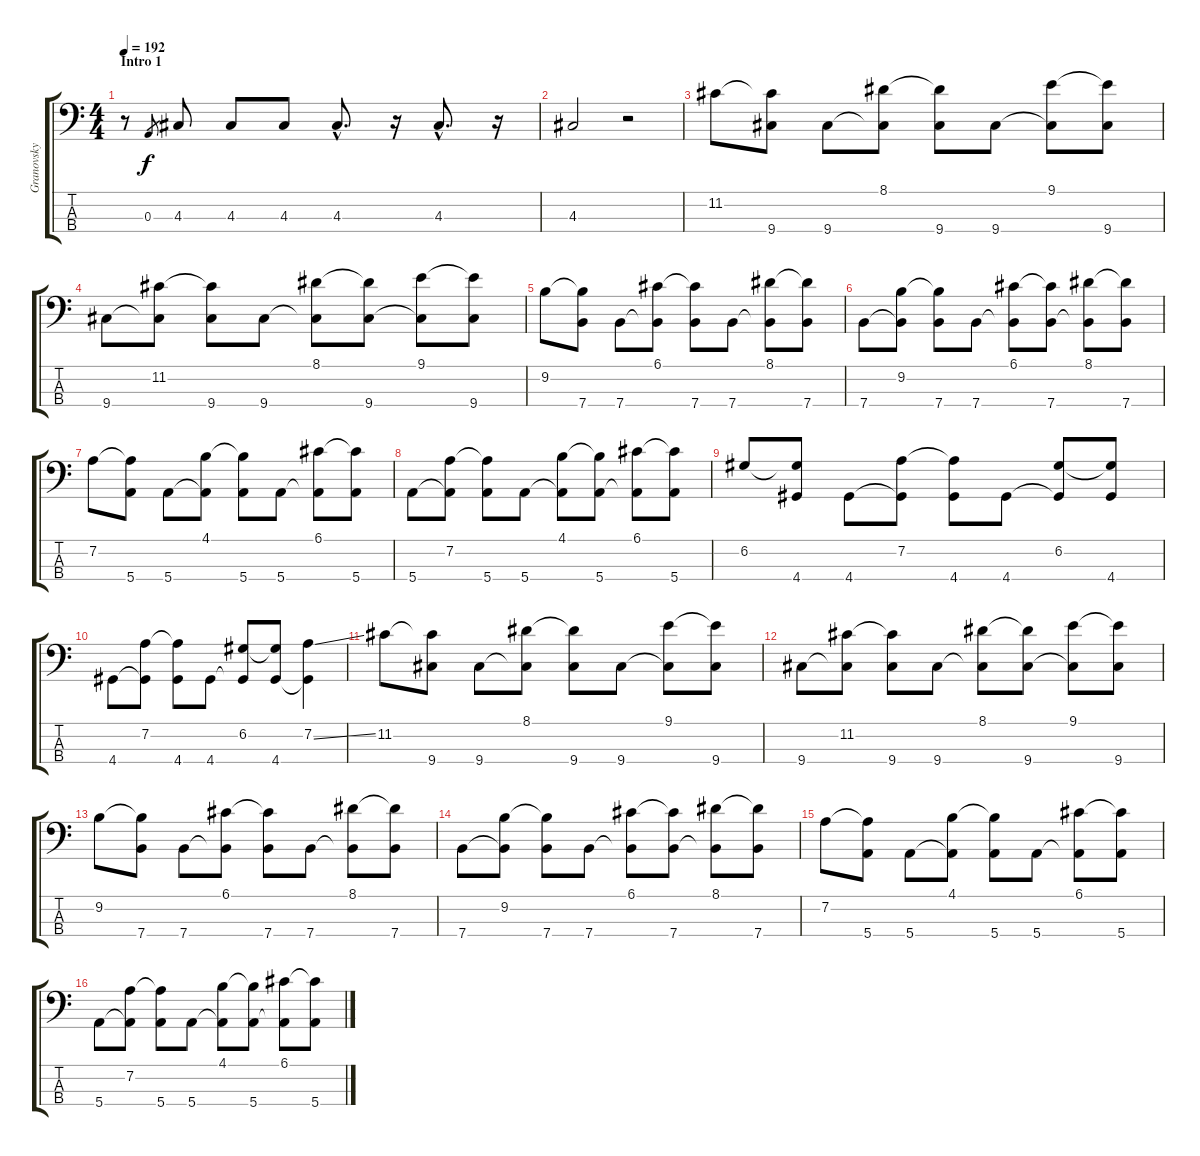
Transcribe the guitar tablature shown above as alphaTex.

\track ("Granovsky" "Granovsky") {instrument electricbassfinger}
\staff {score tabs}
\tuning (G2 D2 A1 E1) {hide}
\ts (4 4)
\section ("" "Intro 1")
\tempo 192
\clef f4
\ks c
r.8{dy f instrument electricbassfinger} 0.3.8{gr} 4.3.8 4.3.8 4.3.8 4.3{hac}.8{d} r.16 4.3{hac}.8{d} r.16 |
4.3.2 r.2 |
11.2.8 (11.2{t} 9.4).8 9.4.8 (8.1 9.4{t}).8 (8.1{t} 9.4).8 9.4.8 (9.1 9.4{t}).8 (9.1{t} 9.4).8 |
9.4.8 (11.2 9.4{t}).8 (11.2{t} 9.4).8 9.4.8 (8.1 9.4{t}).8 (8.1{t} 9.4).8 (9.1 9.4{t}).8 (9.1{t} 9.4).8 |
9.2.8 (9.2{t} 7.4).8 7.4.8 (6.1 7.4{t}).8 (6.1{t} 7.4).8 7.4.8 (8.1 7.4{t}).8 (8.1{t} 7.4).8 |
7.4.8 (9.2 7.4{t}).8 (9.2{t} 7.4).8 7.4.8 (6.1 7.4{t}).8 (6.1{t} 7.4).8 (8.1 7.4{t}).8 (8.1{t} 7.4).8 |
7.2.8 (7.2{t} 5.4).8 5.4.8 (4.1 5.4{t}).8 (4.1{t} 5.4).8 5.4.8 (6.1 5.4{t}).8 (6.1{t} 5.4).8 |
5.4.8 (7.2 5.4{t}).8 (7.2{t} 5.4).8 5.4.8 (4.1 5.4{t}).8 (4.1{t} 5.4).8 (6.1 5.4{t}).8 (6.1{t} 5.4).8 |
6.2.8 (6.2{t} 4.4).8 4.4.8 (7.2 4.4{t}).8 (7.2{t} 4.4).8 4.4.8 (6.2 4.4{t}).8 (6.2{t} 4.4).8 |
4.4.8 (7.2 4.4{t}).8 (7.2{t} 4.4).8 4.4.8 (6.2 4.4{t}).8 (6.2{t} 4.4).8 (7.2{ss} 4.4{t}).4 |
11.2.8 (11.2{t} 9.4).8 9.4.8 (8.1 9.4{t}).8 (8.1{t} 9.4).8 9.4.8 (9.1 9.4{t}).8 (9.1{t} 9.4).8 |
9.4.8 (11.2 9.4{t}).8 (11.2{t} 9.4).8 9.4.8 (8.1 9.4{t}).8 (8.1{t} 9.4).8 (9.1 9.4{t}).8 (9.1{t} 9.4).8 |
9.2.8 (9.2{t} 7.4).8 7.4.8 (6.1 7.4{t}).8 (6.1{t} 7.4).8 7.4.8 (8.1 7.4{t}).8 (8.1{t} 7.4).8 |
7.4.8 (9.2 7.4{t}).8 (9.2{t} 7.4).8 7.4.8 (6.1 7.4{t}).8 (6.1{t} 7.4).8 (8.1 7.4{t}).8 (8.1{t} 7.4).8 |
7.2.8 (7.2{t} 5.4).8 5.4.8 (4.1 5.4{t}).8 (4.1{t} 5.4).8 5.4.8 (6.1 5.4{t}).8 (6.1{t} 5.4).8 |
5.4.8 (7.2 5.4{t}).8 (7.2{t} 5.4).8 5.4.8 (4.1 5.4{t}).8 (4.1{t} 5.4).8 (6.1 5.4{t}).8 (6.1{t} 5.4).8
